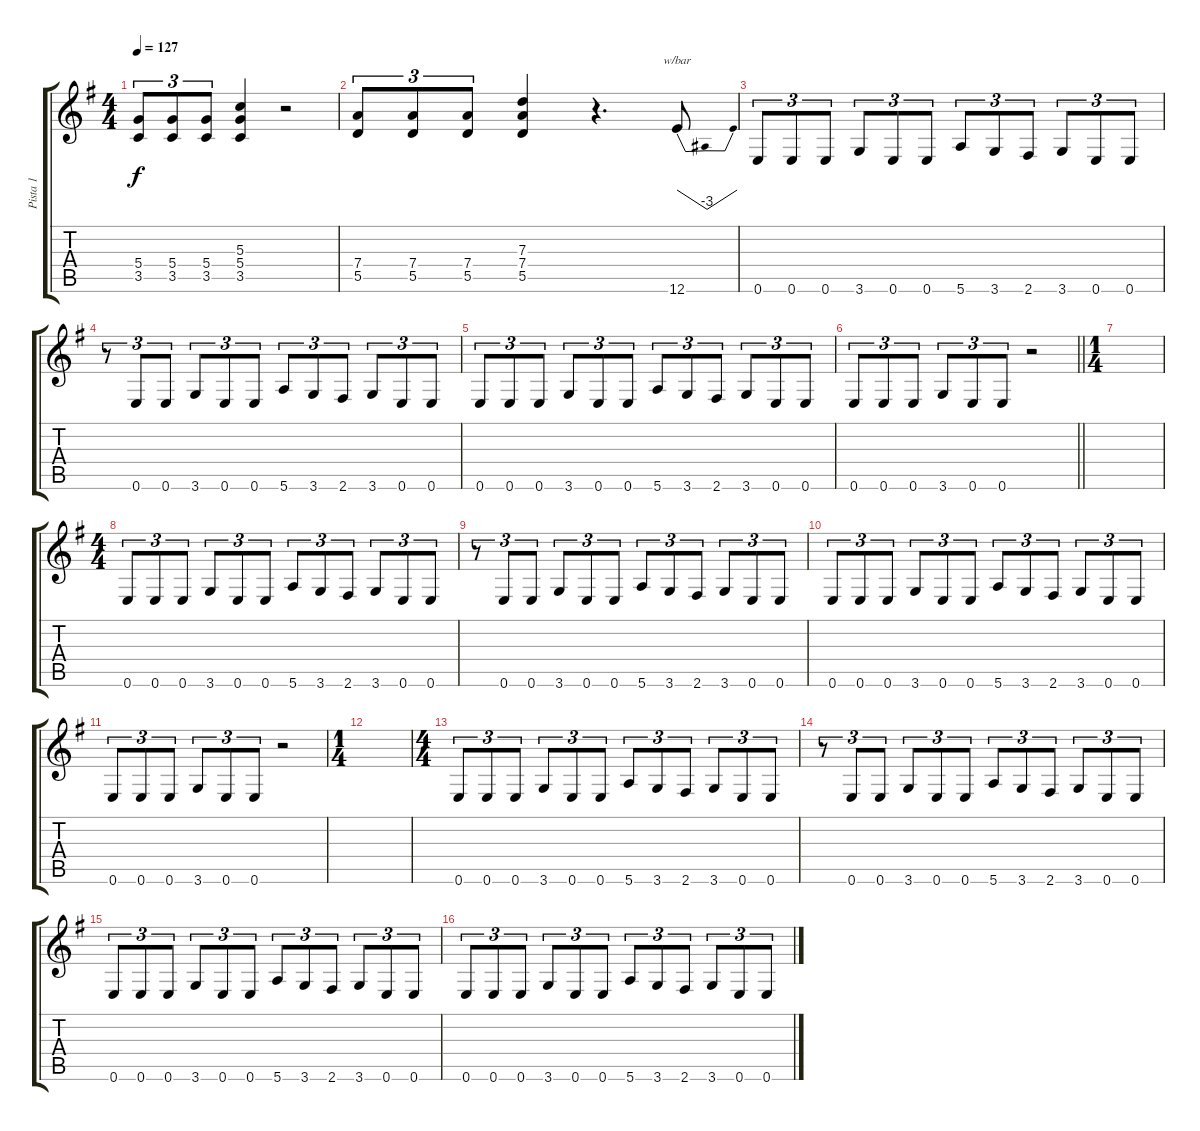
\track ("Pista 1" "Pista 1") {instrument distortionguitar}
\staff {score tabs}
\tuning (E4 B3 G3 D3 A2 E2) {hide}
\ts (4 4)
\tempo 127
\clef g2
\ks eminor
(5.4 3.5).8{tu (3 2) dy f} (5.4 3.5).8{tu (3 2)} (5.4 3.5).8{tu (3 2)} (5.3 5.4 3.5).4 r.2 |
(7.4 5.5).8{tu (3 2)} (7.4 5.5).8{tu (3 2)} (7.4 5.5).8{tu (3 2)} (7.3 7.4 5.5).4 r.4{d} 12.6.8{tbe (dip default 0 0 30 -12 60 0)} |
0.6.8{tu (3 2) volume 16} 0.6.8{tu (3 2)} 0.6.8{tu (3 2)} 3.6.8{tu (3 2)} 0.6.8{tu (3 2)} 0.6.8{tu (3 2)} 5.6.8{tu (3 2)} 3.6.8{tu (3 2)} 2.6.8{tu (3 2)} 3.6.8{tu (3 2)} 0.6.8{tu (3 2)} 0.6.8{tu (3 2)} |
r.8{tu (3 2)} 0.6.8{tu (3 2)} 0.6.8{tu (3 2)} 3.6.8{tu (3 2)} 0.6.8{tu (3 2)} 0.6.8{tu (3 2)} 5.6.8{tu (3 2)} 3.6.8{tu (3 2)} 2.6.8{tu (3 2)} 3.6.8{tu (3 2)} 0.6.8{tu (3 2)} 0.6.8{tu (3 2)} |
0.6.8{tu (3 2)} 0.6.8{tu (3 2)} 0.6.8{tu (3 2)} 3.6.8{tu (3 2)} 0.6.8{tu (3 2)} 0.6.8{tu (3 2)} 5.6.8{tu (3 2)} 3.6.8{tu (3 2)} 2.6.8{tu (3 2)} 3.6.8{tu (3 2)} 0.6.8{tu (3 2)} 0.6.8{tu (3 2)} |
\barLineRight lightlight
0.6.8{tu (3 2)} 0.6.8{tu (3 2)} 0.6.8{tu (3 2)} 3.6.8{tu (3 2)} 0.6.8{tu (3 2)} 0.6.8{tu (3 2)} r.2 |
\ts (1 4)
|
\ts (4 4)
0.6.8{tu (3 2)} 0.6.8{tu (3 2)} 0.6.8{tu (3 2)} 3.6.8{tu (3 2)} 0.6.8{tu (3 2)} 0.6.8{tu (3 2)} 5.6.8{tu (3 2)} 3.6.8{tu (3 2)} 2.6.8{tu (3 2)} 3.6.8{tu (3 2)} 0.6.8{tu (3 2)} 0.6.8{tu (3 2)} |
r.8{tu (3 2)} 0.6.8{tu (3 2)} 0.6.8{tu (3 2)} 3.6.8{tu (3 2)} 0.6.8{tu (3 2)} 0.6.8{tu (3 2)} 5.6.8{tu (3 2)} 3.6.8{tu (3 2)} 2.6.8{tu (3 2)} 3.6.8{tu (3 2)} 0.6.8{tu (3 2)} 0.6.8{tu (3 2)} |
0.6.8{tu (3 2)} 0.6.8{tu (3 2)} 0.6.8{tu (3 2)} 3.6.8{tu (3 2)} 0.6.8{tu (3 2)} 0.6.8{tu (3 2)} 5.6.8{tu (3 2)} 3.6.8{tu (3 2)} 2.6.8{tu (3 2)} 3.6.8{tu (3 2)} 0.6.8{tu (3 2)} 0.6.8{tu (3 2)} |
0.6.8{tu (3 2)} 0.6.8{tu (3 2)} 0.6.8{tu (3 2)} 3.6.8{tu (3 2)} 0.6.8{tu (3 2)} 0.6.8{tu (3 2)} r.2 |
\ts (1 4)
|
\ts (4 4)
0.6.8{tu (3 2)} 0.6.8{tu (3 2)} 0.6.8{tu (3 2)} 3.6.8{tu (3 2)} 0.6.8{tu (3 2)} 0.6.8{tu (3 2)} 5.6.8{tu (3 2)} 3.6.8{tu (3 2)} 2.6.8{tu (3 2)} 3.6.8{tu (3 2)} 0.6.8{tu (3 2)} 0.6.8{tu (3 2)} |
r.8{tu (3 2)} 0.6.8{tu (3 2)} 0.6.8{tu (3 2)} 3.6.8{tu (3 2)} 0.6.8{tu (3 2)} 0.6.8{tu (3 2)} 5.6.8{tu (3 2)} 3.6.8{tu (3 2)} 2.6.8{tu (3 2)} 3.6.8{tu (3 2)} 0.6.8{tu (3 2)} 0.6.8{tu (3 2)} |
0.6.8{tu (3 2)} 0.6.8{tu (3 2)} 0.6.8{tu (3 2)} 3.6.8{tu (3 2)} 0.6.8{tu (3 2)} 0.6.8{tu (3 2)} 5.6.8{tu (3 2)} 3.6.8{tu (3 2)} 2.6.8{tu (3 2)} 3.6.8{tu (3 2)} 0.6.8{tu (3 2)} 0.6.8{tu (3 2)} |
0.6.8{tu (3 2)} 0.6.8{tu (3 2)} 0.6.8{tu (3 2)} 3.6.8{tu (3 2)} 0.6.8{tu (3 2)} 0.6.8{tu (3 2)} 5.6.8{tu (3 2)} 3.6.8{tu (3 2)} 2.6.8{tu (3 2)} 3.6.8{tu (3 2)} 0.6.8{tu (3 2)} 0.6.8{tu (3 2)}
